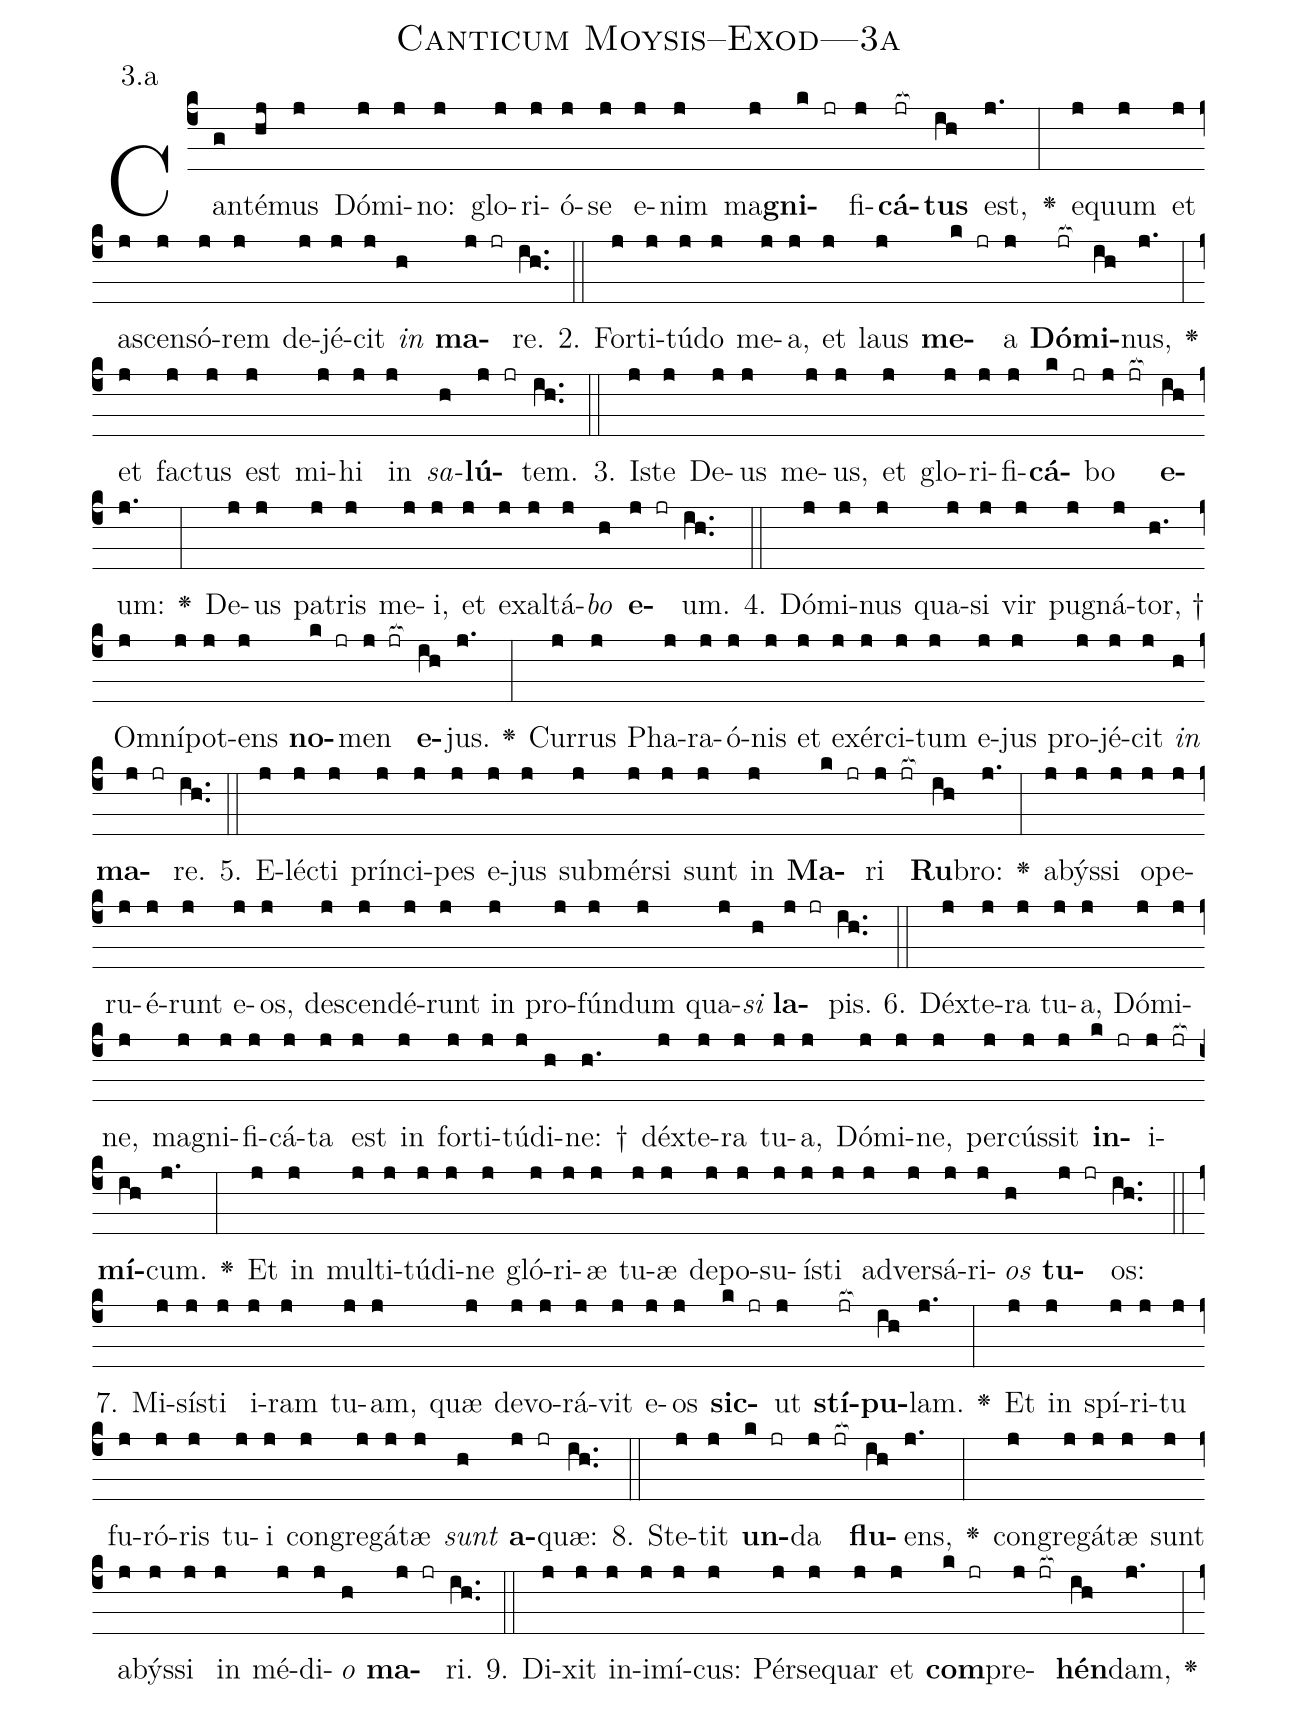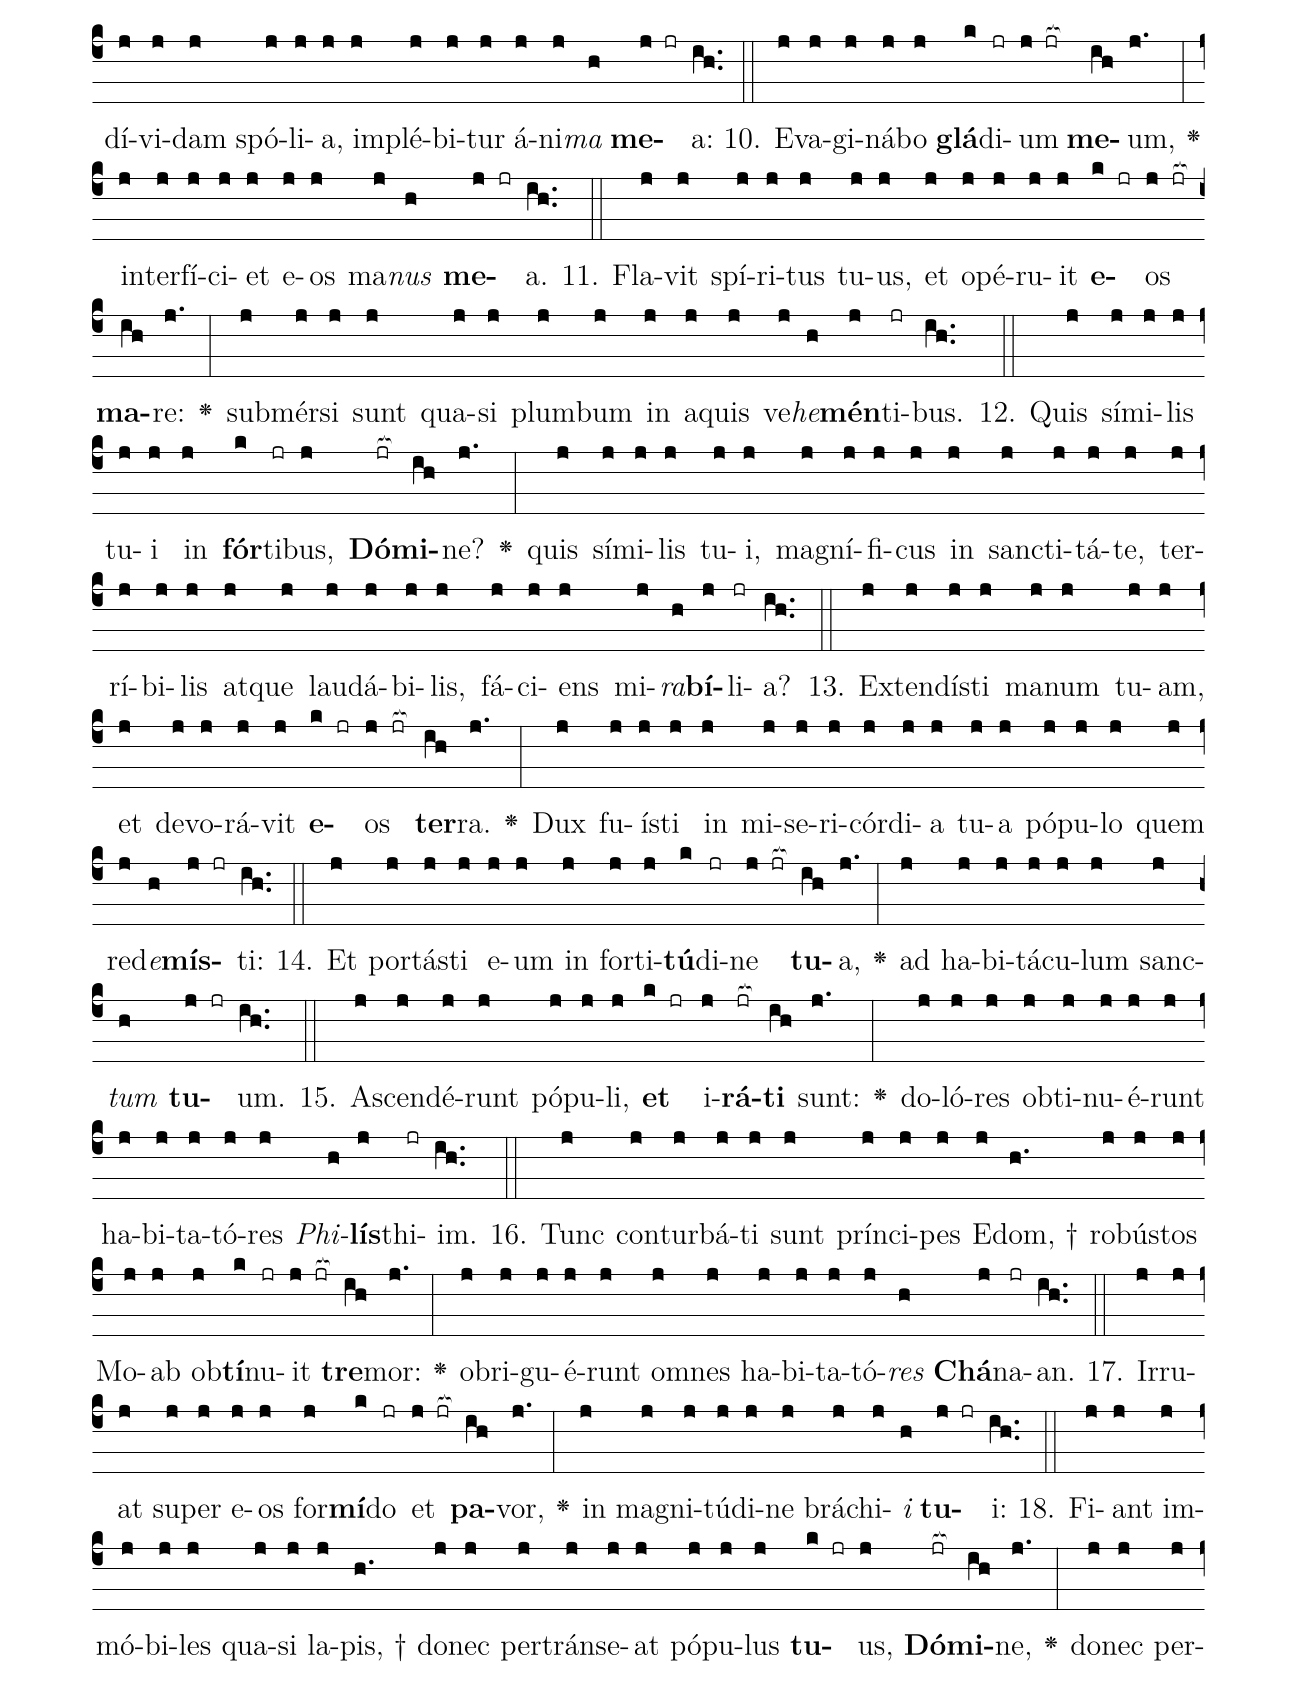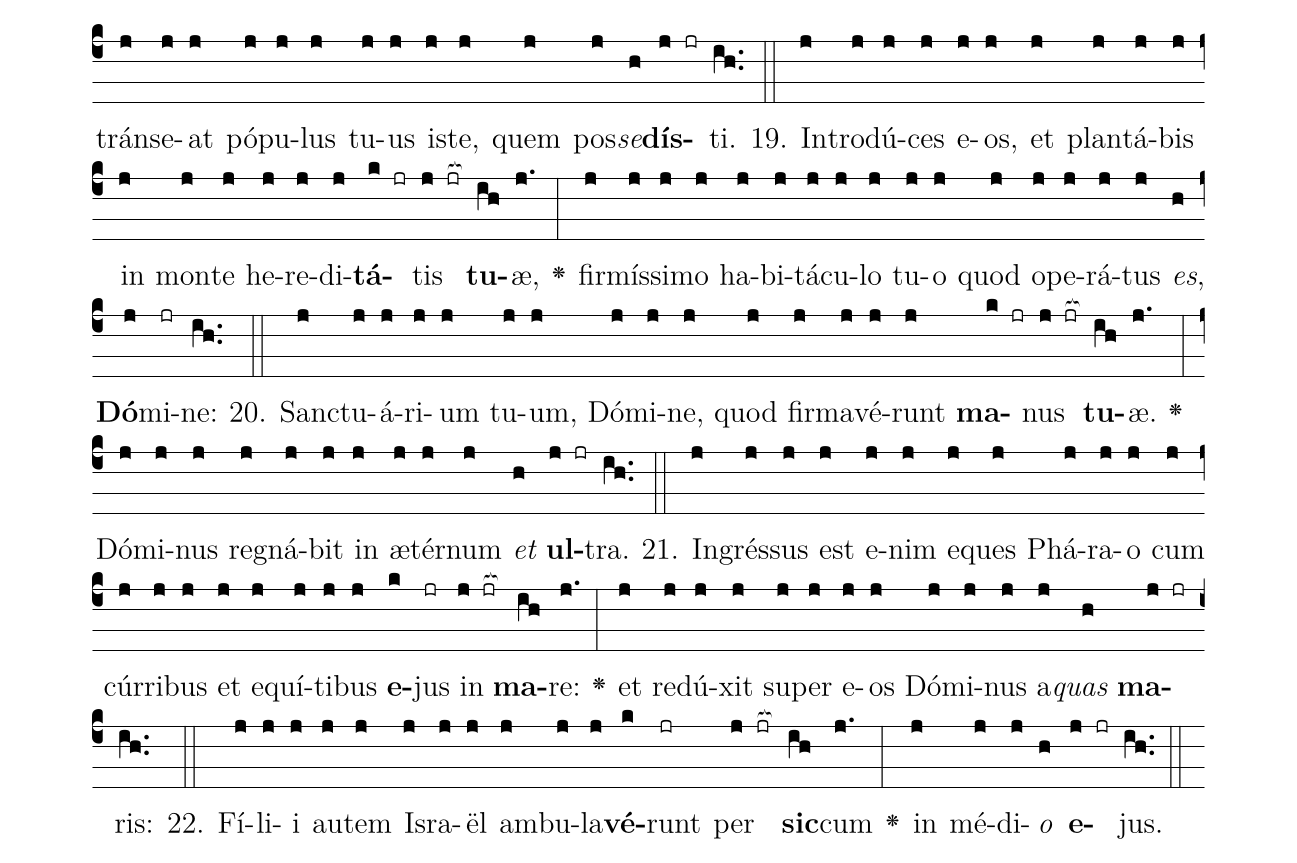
name: Canticum Moysis--Exod---3a;
annotation: 3.a;
%%
(c4)Can(g)té(hj)mus(j) Dó(j)mi(j)no:(j) glo(j)ri(j)ó(j)se(j) e(j)nim(j) ma(j)<b>gni</b>(k jr)fi(j)<b>cá</b>(jr[ocb:1{])<b>tus</b>(ih[ocb:0}]) est,(j.) <v>\greheightstar</v>(:) e(j)quum(j) et(j) a(j)scen(j)só(j)rem(j) de(j)jé(j)cit(j) <i>in</i>(h) <b>ma</b>(j jr)re.(ih..) (::)
2. For(j)ti(j)tú(j)do(j) me(j)a,(j) et(j) laus(j) <b>me</b>(k jr)a(j) <b>Dó</b>(jr[ocb:1{])<b>mi</b>(ih[ocb:0}])nus,(j.) <v>\greheightstar</v>(:) et(j) fac(j)tus(j) est(j) mi(j)hi(j) in(j) <i>sa</i>(h)<b>lú</b>(j jr)tem.(ih..) (::)
3. Is(j)te(j) De(j)us(j) me(j)us,(j) et(j) glo(j)ri(j)fi(j)<b>cá</b>(k jr)bo(j jr[ocb:1{]) <b>e</b>(ih[ocb:0}])um:(j.) <v>\greheightstar</v>(:) De(j)us(j) pa(j)tris(j) me(j)i,(j) et(j) ex(j)al(j)tá(j)<i>bo</i>(h) <b>e</b>(j jr)um.(ih..) (::)
4. Dó(j)mi(j)nus(j) qua(j)si(j) vir(j) pu(j)gná(j)tor, †(h.) Om(j)ní(j)pot(j)ens(j) <b>no</b>(k jr)men(j jr[ocb:1{]) <b>e</b>(ih[ocb:0}])jus.(j.) <v>\greheightstar</v>(:) Cur(j)rus(j) Pha(j)ra(j)ó(j)nis(j) et(j) ex(j)ér(j)ci(j)tum(j) e(j)jus(j) pro(j)jé(j)cit(j) <i>in</i>(h) <b>ma</b>(j jr)re.(ih..) (::)
5. E(j)léc(j)ti(j) prín(j)ci(j)pes(j) e(j)jus(j) sub(j)mér(j)si(j) sunt(j) in(j) <b>Ma</b>(k jr)ri(j jr[ocb:1{]) <b>Ru</b>(ih[ocb:0}])bro:(j.) <v>\greheightstar</v>(:) a(j)býs(j)si(j) o(j)pe(j)ru(j)é(j)runt(j) e(j)os,(j) de(j)scen(j)dé(j)runt(j) in(j) pro(j)fún(j)dum(j) qua(j)<i>si</i>(h) <b>la</b>(j jr)pis.(ih..) (::)
6. Déx(j)te(j)ra(j) tu(j)a,(j) Dó(j)mi(j)ne,(j) ma(j)gni(j)fi(j)cá(j)ta(j) est(j) in(j) for(j)ti(j)tú(j)di(h)ne: †(h.) déx(j)te(j)ra(j) tu(j)a,(j) Dó(j)mi(j)ne,(j) per(j)cús(j)sit(j) <b>in</b>(k jr)i(j jr[ocb:1{])<b>mí</b>(ih[ocb:0}])cum.(j.) <v>\greheightstar</v>(:) Et(j) in(j) mul(j)ti(j)tú(j)di(j)ne(j) gló(j)ri(j)æ(j) tu(j)æ(j) de(j)po(j)su(j)ís(j)ti(j) ad(j)ver(j)sá(j)ri(j)<i>os</i>(h) <b>tu</b>(j jr)os:(ih..) (::)
7. Mi(j)sís(j)ti(j) i(j)ram(j) tu(j)am,(j) quæ(j) de(j)vo(j)rá(j)vit(j) e(j)os(j) <b>sic</b>(k jr)ut(j) <b>stí</b>(jr[ocb:1{])<b>pu</b>(ih[ocb:0}])lam.(j.) <v>\greheightstar</v>(:) Et(j) in(j) spí(j)ri(j)tu(j) fu(j)ró(j)ris(j) tu(j)i(j) con(j)gre(j)gá(j)tæ(j) <i>sunt</i>(h) <b>a</b>(j jr)quæ:(ih..) (::)
8. Ste(j)tit(j) <b>un</b>(k jr)da(j jr[ocb:1{]) <b>flu</b>(ih[ocb:0}])ens,(j.) <v>\greheightstar</v>(:) con(j)gre(j)gá(j)tæ(j) sunt(j) a(j)býs(j)si(j) in(j) mé(j)di(j)<i>o</i>(h) <b>ma</b>(j jr)ri.(ih..) (::)
9. Di(j)xit(j) in(j)i(j)mí(j)cus:(j) Pér(j)se(j)quar(j) et(j) <b>com</b>(k jr)pre(j jr[ocb:1{])<b>hén</b>(ih[ocb:0}])dam,(j.) <v>\greheightstar</v>(:) dí(j)vi(j)dam(j) spó(j)li(j)a,(j) im(j)plé(j)bi(j)tur(j) á(j)ni(j)<i>ma</i>(h) <b>me</b>(j jr)a:(ih..) (::)
10. E(j)va(j)gi(j)ná(j)bo(j) <b>glá</b>(k)di(jr)um(j jr[ocb:1{]) <b>me</b>(ih[ocb:0}])um,(j.) <v>\greheightstar</v>(:) in(j)ter(j)fí(j)ci(j)et(j) e(j)os(j) ma(j)<i>nus</i>(h) <b>me</b>(j jr)a.(ih..) (::)
11. Fla(j)vit(j) spí(j)ri(j)tus(j) tu(j)us,(j) et(j) o(j)pé(j)ru(j)it(j) <b>e</b>(k jr)os(j jr[ocb:1{]) <b>ma</b>(ih[ocb:0}])re:(j.) <v>\greheightstar</v>(:) sub(j)mér(j)si(j) sunt(j) qua(j)si(j) plum(j)bum(j) in(j) a(j)quis(j) ve(j)<i>he</i>(h)<b>mén</b>(j)ti(jr)bus.(ih..) (::)
12. Quis(j) sí(j)mi(j)lis(j) tu(j)i(j) in(j) <b>fór</b>(k)ti(jr)bus,(j) <b>Dó</b>(jr[ocb:1{])<b>mi</b>(ih[ocb:0}])ne?(j.) <v>\greheightstar</v>(:) quis(j) sí(j)mi(j)lis(j) tu(j)i,(j) ma(j)gní(j)fi(j)cus(j) in(j) sanc(j)ti(j)tá(j)te,(j) ter(j)rí(j)bi(j)lis(j) at(j)que(j) lau(j)dá(j)bi(j)lis,(j) fá(j)ci(j)ens(j) mi(j)<i>ra</i>(h)<b>bí</b>(j)li(jr)a?(ih..) (::)
13. Ex(j)ten(j)dís(j)ti(j) ma(j)num(j) tu(j)am,(j) et(j) de(j)vo(j)rá(j)vit(j) <b>e</b>(k jr)os(j jr[ocb:1{]) <b>ter</b>(ih[ocb:0}])ra.(j.) <v>\greheightstar</v>(:) Dux(j) fu(j)ís(j)ti(j) in(j) mi(j)se(j)ri(j)cór(j)di(j)a(j) tu(j)a(j) pó(j)pu(j)lo(j) quem(j) red(j)<i>e</i>(h)<b>mís</b>(j jr)ti:(ih..) (::)
14. Et(j) por(j)tás(j)ti(j) e(j)um(j) in(j) for(j)ti(j)<b>tú</b>(k)di(jr)ne(j jr[ocb:1{]) <b>tu</b>(ih[ocb:0}])a,(j.) <v>\greheightstar</v>(:) ad(j) ha(j)bi(j)tá(j)cu(j)lum(j) sanc(j)<i>tum</i>(h) <b>tu</b>(j jr)um.(ih..) (::)
15. A(j)scen(j)dé(j)runt(j) pó(j)pu(j)li,(j) <b>et</b>(k jr) i(j)<b>rá</b>(jr[ocb:1{])<b>ti</b>(ih[ocb:0}]) sunt:(j.) <v>\greheightstar</v>(:) do(j)ló(j)res(j) ob(j)ti(j)nu(j)é(j)runt(j) ha(j)bi(j)ta(j)tó(j)res(j) <i>Phi</i>(h)<b>lís</b>(j)thi(jr)im.(ih..) (::)
16. Tunc(j) con(j)tur(j)bá(j)ti(j) sunt(j) prín(j)ci(j)pes(j) E(j)dom, †(h.) ro(j)bús(j)tos(j) Mo(j)ab(j) ob(j)<b>tí</b>(k)nu(jr)it(j jr[ocb:1{]) <b>tre</b>(ih[ocb:0}])mor:(j.) <v>\greheightstar</v>(:) ob(j)ri(j)gu(j)é(j)runt(j) om(j)nes(j) ha(j)bi(j)ta(j)tó(j)<i>res</i>(h) <b>Chá</b>(j)na(jr)an.(ih..) (::)
17. Ir(j)ru(j)at(j) su(j)per(j) e(j)os(j) for(j)<b>mí</b>(k)do(jr) et(j jr[ocb:1{]) <b>pa</b>(ih[ocb:0}])vor,(j.) <v>\greheightstar</v>(:) in(j) ma(j)gni(j)tú(j)di(j)ne(j) brá(j)chi(j)<i>i</i>(h) <b>tu</b>(j jr)i:(ih..) (::)
18. Fi(j)ant(j) im(j)mó(j)bi(j)les(j) qua(j)si(j) la(j)pis, †(h.) do(j)nec(j) per(j)tráns(j)e(j)at(j) pó(j)pu(j)lus(j) <b>tu</b>(k jr)us,(j) <b>Dó</b>(jr[ocb:1{])<b>mi</b>(ih[ocb:0}])ne,(j.) <v>\greheightstar</v>(:) do(j)nec(j) per(j)tráns(j)e(j)at(j) pó(j)pu(j)lus(j) tu(j)us(j) is(j)te,(j) quem(j) pos(j)<i>se</i>(h)<b>dís</b>(j jr)ti.(ih..) (::)
19. In(j)tro(j)dú(j)ces(j) e(j)os,(j) et(j) plan(j)tá(j)bis(j) in(j) mon(j)te(j) he(j)re(j)di(j)<b>tá</b>(k jr)tis(j jr[ocb:1{]) <b>tu</b>(ih[ocb:0}])æ,(j.) <v>\greheightstar</v>(:) fir(j)mís(j)si(j)mo(j) ha(j)bi(j)tá(j)cu(j)lo(j) tu(j)o(j) quod(j) o(j)pe(j)rá(j)tus(j) <i>es</i>,(h) <b>Dó</b>(j)mi(jr)ne:(ih..) (::)
20. Sanc(j)tu(j)á(j)ri(j)um(j) tu(j)um,(j) Dó(j)mi(j)ne,(j) quod(j) fir(j)ma(j)vé(j)runt(j) <b>ma</b>(k jr)nus(j jr[ocb:1{]) <b>tu</b>(ih[ocb:0}])æ.(j.) <v>\greheightstar</v>(:) Dó(j)mi(j)nus(j) re(j)gná(j)bit(j) in(j) æ(j)tér(j)num(j) <i>et</i>(h) <b>ul</b>(j jr)tra.(ih..) (::)
21. In(j)grés(j)sus(j) est(j) e(j)nim(j) e(j)ques(j) Phá(j)ra(j)o(j) cum(j) cúr(j)ri(j)bus(j) et(j) e(j)quí(j)ti(j)bus(j) <b>e</b>(k)jus(jr) in(j jr[ocb:1{]) <b>ma</b>(ih[ocb:0}])re:(j.) <v>\greheightstar</v>(:) et(j) re(j)dú(j)xit(j) su(j)per(j) e(j)os(j) Dó(j)mi(j)nus(j) a(j)<i>quas</i>(h) <b>ma</b>(j jr)ris:(ih..) (::)
22. Fí(j)li(j)i(j) au(j)tem(j) Is(j)ra(j)ël(j) am(j)bu(j)la(j)<b>vé</b>(k)runt(jr) per(j jr[ocb:1{]) <b>sic</b>(ih[ocb:0}])cum(j.) <v>\greheightstar</v>(:) in(j) mé(j)di(j)<i>o</i>(h) <b>e</b>(j jr)jus.(ih..) (::)
